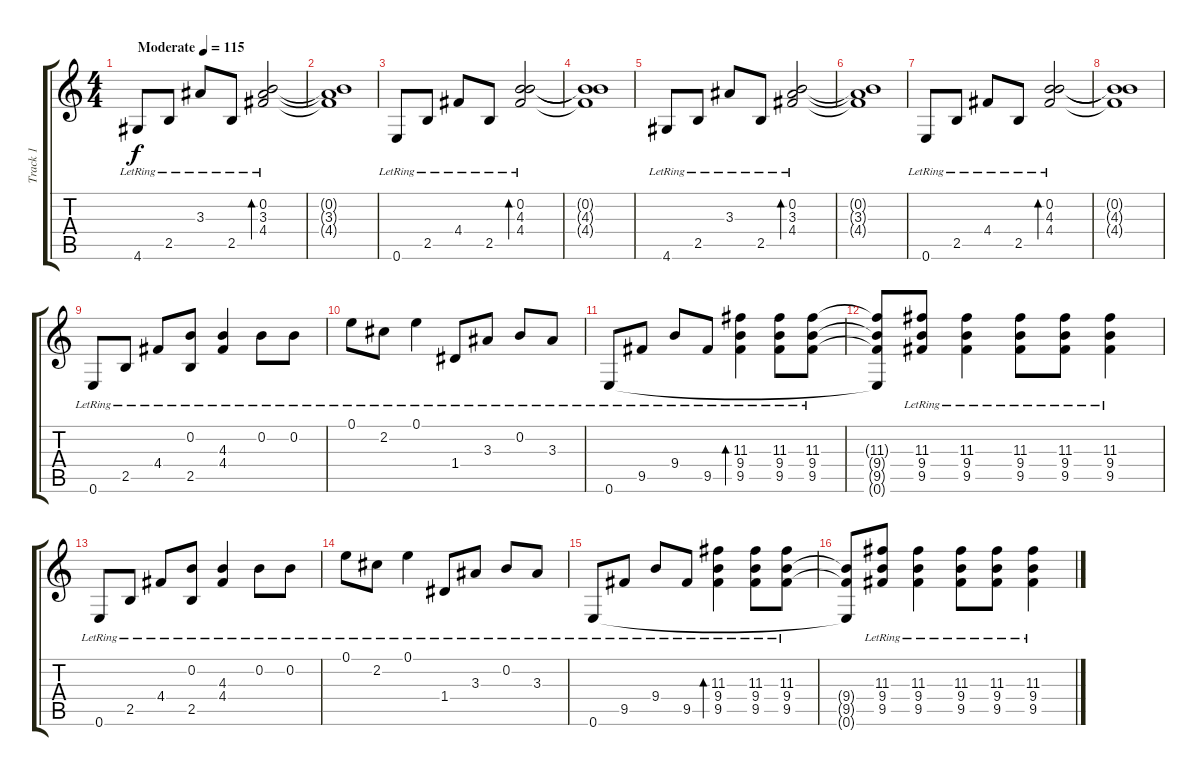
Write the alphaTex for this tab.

\track ("Track 1" "Track 1") {instrument acousticguitarsteel}
\staff {score tabs}
\tuning (E4 B3 G3 D3 A2 E2) {hide}
\ts (4 4)
\tempo (115 "Moderate")
\clef g2
\ks c
4.6{lr}.8{dy f instrument acousticguitarsteel} 2.5{lr}.8 3.3{lr}.8 2.5{lr}.8 (0.2{lr} 3.3{lr} 4.4).2{bd 240} |
(0.2{t} 3.3{t} 4.4{t}).1 |
0.6{lr}.8 2.5{lr}.8 4.4{lr}.8 2.5{lr}.8 (0.2{lr} 4.3{lr} 4.4{lr}).2{bd 240} |
(0.2{t} 4.3{t} 4.4{t}).1 |
4.6{lr}.8 2.5{lr}.8 3.3{lr}.8 2.5{lr}.8 (0.2{lr} 3.3{lr} 4.4).2{bd 240} |
(0.2{t} 3.3{t} 4.4{t}).1 |
0.6{lr}.8 2.5{lr}.8 4.4{lr}.8 2.5{lr}.8 (0.2{lr} 4.3{lr} 4.4{lr}).2{bd 240} |
(0.2{t} 4.3{t} 4.4{t}).1 |
0.6{lr}.8 2.5{lr}.8 4.4{lr}.8 (0.2{lr} 2.5{lr}).8 (4.3{lr} 4.4{lr}).4 0.2{lr}.8 0.2{lr}.8 |
0.1{lr}.8 2.2{lr}.8 0.1{lr}.4 1.4{lr}.8 3.3{lr}.8 0.2{lr}.8 3.3{lr}.8 |
0.6{lr}.8 9.5{lr}.8 9.4{lr}.8 9.5{lr}.8 (11.3 9.4{lr} 9.5{lr}).4{bd 240} (11.3{lr} 9.4{lr} 9.5{lr}).8 (11.3{lr} 9.4{lr} 9.5).8 |
(11.3{t} 9.4{t} 9.5{t} 0.6{t}).8 (11.3{lr} 9.4{lr} 9.5{lr}).8 (11.3{lr} 9.4{lr} 9.5{lr}).4 (11.3{lr} 9.4{lr} 9.5{lr}).8 (11.3{lr} 9.4{lr} 9.5{lr}).8 (11.3{lr} 9.4{lr} 9.5{lr}).4 |
0.6{lr}.8 2.5{lr}.8 4.4{lr}.8 (0.2{lr} 2.5{lr}).8 (4.3{lr} 4.4{lr}).4 0.2{lr}.8 0.2{lr}.8 |
0.1{lr}.8 2.2{lr}.8 0.1{lr}.4 1.4{lr}.8 3.3{lr}.8 0.2{lr}.8 3.3{lr}.8 |
0.6{lr}.8 9.5{lr}.8 9.4{lr}.8 9.5{lr}.8 (11.3{lr} 9.4{lr} 9.5{lr}).4{bd 240} (11.3{lr} 9.4{lr} 9.5{lr}).8 (11.3{lr} 9.4{lr} 9.5{lr}).8 |
(9.4{t} 9.5{t} 0.6{t}).8 (11.3{lr} 9.4 9.5).8 (11.3{lr} 9.4{lr} 9.5{lr}).4 (11.3{lr} 9.4{lr} 9.5{lr}).8 (11.3{lr} 9.4{lr} 9.5{lr}).8 (11.3{lr} 9.4{lr} 9.5{lr}).4
